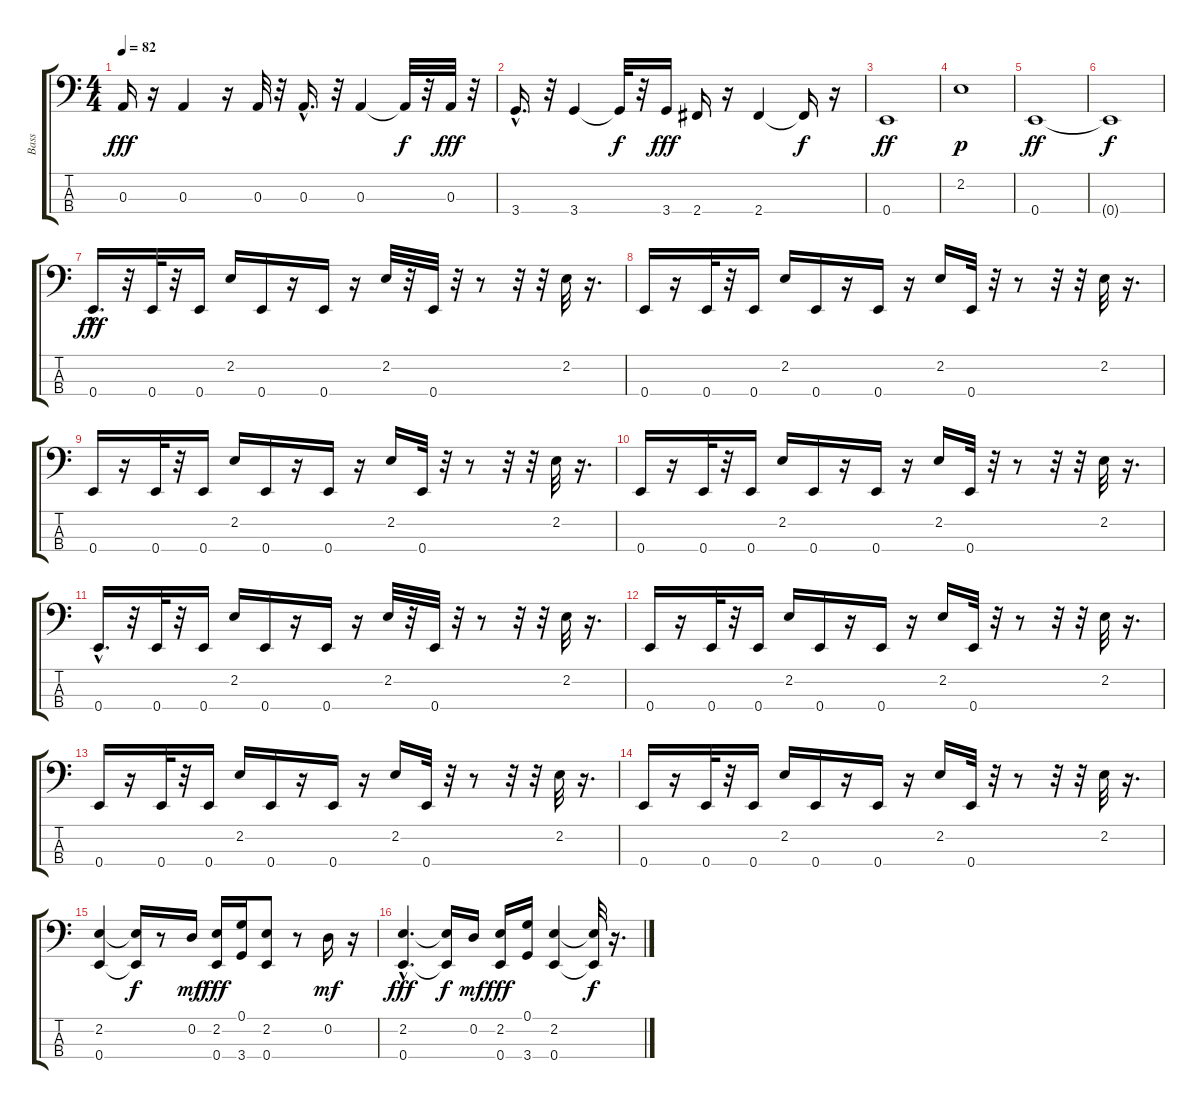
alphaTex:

\track ("Bass" "Bass") {instrument electricbassfinger}
\staff {score tabs}
\tuning (G2 D2 A1 E1) {hide}
\ts (4 4)
\tempo 82
\clef f4
\ks c
0.3.16{dy fff} r.16 0.3.4 r.16 0.3.32 r.32 0.3{hac}.16{d} r.32 0.3.4 0.3{t}.32{dy f} r.32 0.3.32{dy fff} r.32 |
3.4{hac}.16{d} r.32 3.4.4 3.4{t}.32{dy f} r.32 3.4.16{dy fff} 2.4.16 r.16 2.4.4 2.4{t}.16{dy f} r.16 |
0.4.1{dy ff} |
2.2.1{dy p} |
0.4.1{dy ff} |
0.4{t}.1{dy f} |
0.4{hac}.16{d dy fff} r.32 0.4.32 r.32 0.4.16 2.2.16 0.4.16 r.16 0.4.16 r.16 2.2.32 r.32 0.4.32 r.32 r.8 r.32 r.32 2.2.32 r.16{d} |
0.4.16 r.16 0.4.32 r.32 0.4.16 2.2.16 0.4.16 r.16 0.4.16 r.16 2.2.16 0.4.32 r.32 r.8 r.32 r.32 2.2.32 r.16{d} |
0.4.16 r.16 0.4.32 r.32 0.4.16 2.2.16 0.4.16 r.16 0.4.16 r.16 2.2.16 0.4.32 r.32 r.8 r.32 r.32 2.2.32 r.16{d} |
0.4.16 r.16 0.4.32 r.32 0.4.16 2.2.16 0.4.16 r.16 0.4.16 r.16 2.2.16 0.4.32 r.32 r.8 r.32 r.32 2.2.32 r.16{d} |
0.4{hac}.16{d} r.32 0.4.32 r.32 0.4.16 2.2.16 0.4.16 r.16 0.4.16 r.16 2.2.32 r.32 0.4.32 r.32 r.8 r.32 r.32 2.2.32 r.16{d} |
0.4.16 r.16 0.4.32 r.32 0.4.16 2.2.16 0.4.16 r.16 0.4.16 r.16 2.2.16 0.4.32 r.32 r.8 r.32 r.32 2.2.32 r.16{d} |
0.4.16 r.16 0.4.32 r.32 0.4.16 2.2.16 0.4.16 r.16 0.4.16 r.16 2.2.16 0.4.32 r.32 r.8 r.32 r.32 2.2.32 r.16{d} |
0.4.16 r.16 0.4.32 r.32 0.4.16 2.2.16 0.4.16 r.16 0.4.16 r.16 2.2.16 0.4.32 r.32 r.8 r.32 r.32 2.2.32 r.16{d} |
(2.2 0.4).4 (2.2{t} 0.4{t}).16{dy f} r.8 0.2.16{dy mf} (2.2 0.4).16{dy fff} (0.1 3.4).16 (2.2 0.4).8 r.8 0.2.16{dy mf} r.16 |
(2.2{hac} 0.4{hac}).4{d dy fff} (2.2{t} 0.4{t}).16{dy f} 0.2.16{dy mf} (2.2 0.4).16{dy fff} (0.1 3.4).16 (2.2 0.4).4 (2.2{t} 0.4{t}).32{dy f} r.16{d}
